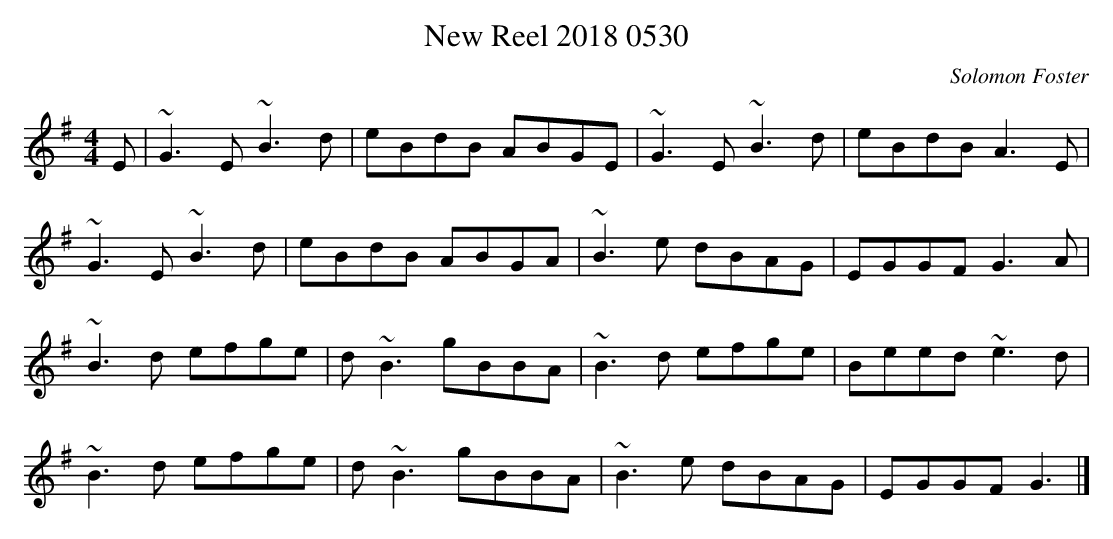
X:1
T:New Reel 2018 0530
M:4/4
L:1/8
C:Solomon Foster
K:G
E|~G3E ~B3d|eBdB ABGE|~G3E ~B3d|eBdB A3E|
~G3E ~B3d|eBdB ABGA|~B3e dBAG|EGGF G3A|
~B3d efge|d~B3 gBBA|~B3d efge|Beed ~e3d|
~B3d efge|d~B3 gBBA|~B3e dBAG|EGGF G3|]
